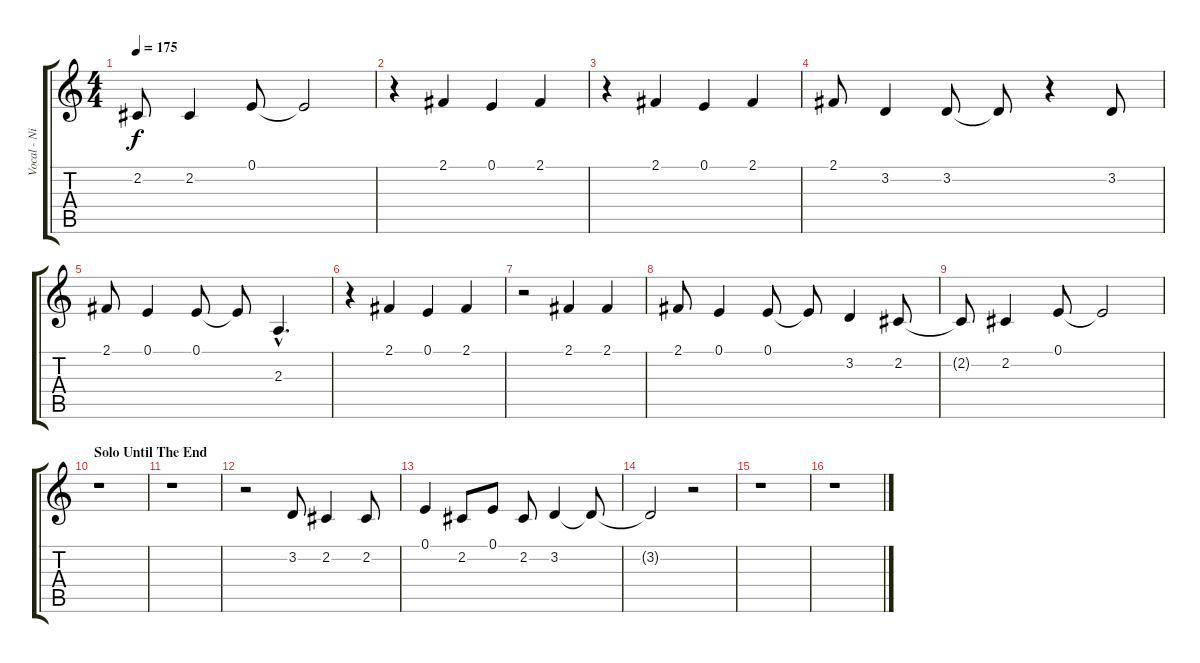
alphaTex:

\track ("Vocal - Nikola" "Vocal - Ni") {instrument flute}
\staff {score tabs}
\tuning (E4 B3 G3 D3 A2 E2) {hide}
\ts (4 4)
\tempo 175
\clef g2
\ks c
2.2{t}.8{dy f} 2.2.4 0.1.8 0.1{t}.2 |
r.4 2.1.4 0.1.4 2.1.4 |
r.4 2.1.4 0.1.4 2.1.4 |
2.1.8 3.2.4 3.2.8 3.2{t}.8 r.4 3.2.8 |
2.1.8 0.1.4 0.1.8 0.1{t}.8 2.3{hac}.4{d} |
r.4 2.1.4 0.1.4 2.1.4 |
r.2 2.1.4 2.1.4 |
2.1.8 0.1.4 0.1.8 0.1{t}.8 3.2.4 2.2.8 |
2.2{t}.8 2.2.4 0.1.8 0.1{t}.2 |
\section ("" "Solo Until The End")
r.1 |
r.1 |
r.2 3.2.8 2.2.4 2.2.8 |
0.1.4 2.2.8 0.1.8 2.2.8 3.2.4 3.2{t}.8 |
3.2{t}.2 r.2 |
r.1 |
r.1
